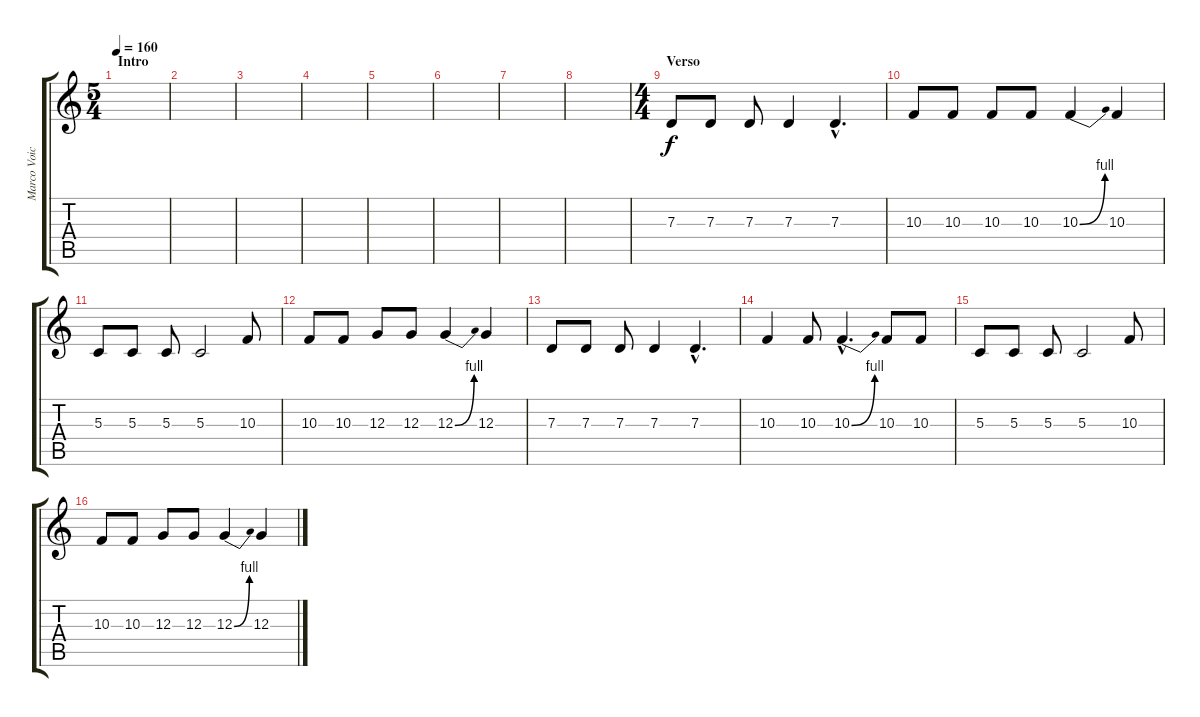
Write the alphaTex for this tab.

\track ("Marco Voice" "Marco Voic") {instrument tenorsax}
\staff {score tabs}
\tuning (E4 B3 G3 D3 A2 E2) {hide}
\ts (5 4)
\section ("" "Intro")
\tempo 160
\clef g2
\ks c
|
|
|
|
|
|
|
|
\ts (4 4)
\section ("" "Verso")
7.3.8 7.3.8 7.3.8 7.3.4 7.3{hac}.4{d} |
10.3.8 10.3.8 10.3.8 10.3.8 10.3{be (bend 0 0 60 4)}.4 10.3.4 |
5.3.8 5.3.8 5.3.8 5.3.2 10.3.8 |
10.3.8 10.3.8 12.3.8 12.3.8 12.3{be (bend 0 0 60 4)}.4 12.3.4 |
7.3.8 7.3.8 7.3.8 7.3.4 7.3{hac}.4{d} |
10.3.4 10.3.8 10.3{be (bend 0 0 60 4) hac}.4{d} 10.3.8 10.3.8 |
5.3.8 5.3.8 5.3.8 5.3.2 10.3.8 |
10.3.8 10.3.8 12.3.8 12.3.8 12.3{be (bend 0 0 60 4)}.4 12.3.4
